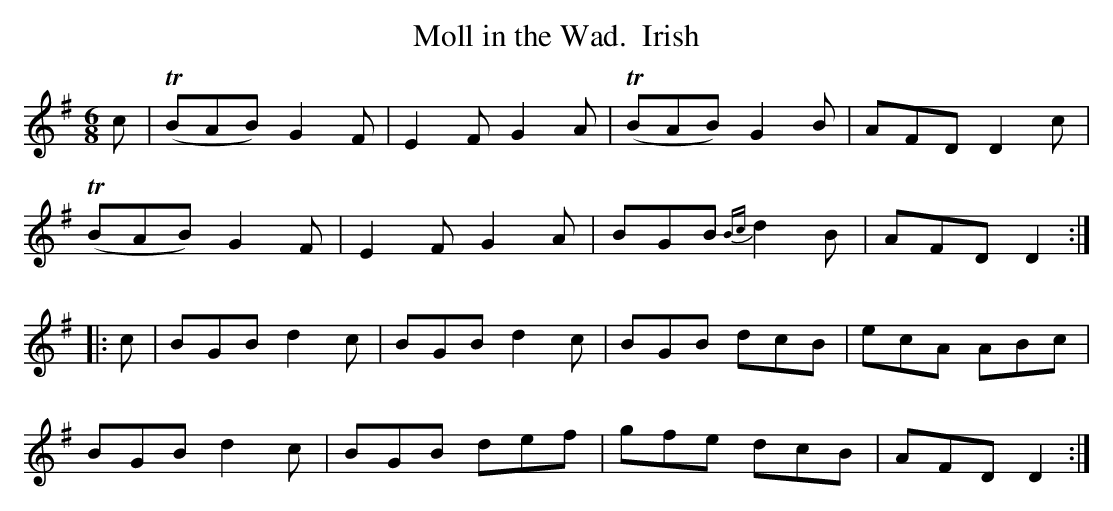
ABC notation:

X:1
T:Moll in the Wad.  Irish
M:6/8
L:1/8
K:G
c|T(BAB) G2F|E2F G2A|T(BAB) G2B|AFD D2c|
T(BAB) G2F|E2F G2A|BGB {Bc}d2B|AFD D2:|
|:c|BGB d2c|BGB d2c|BGB dcB|ecA ABc|
BGB d2c|BGB def|gfe dcB|AFD D2:|]
